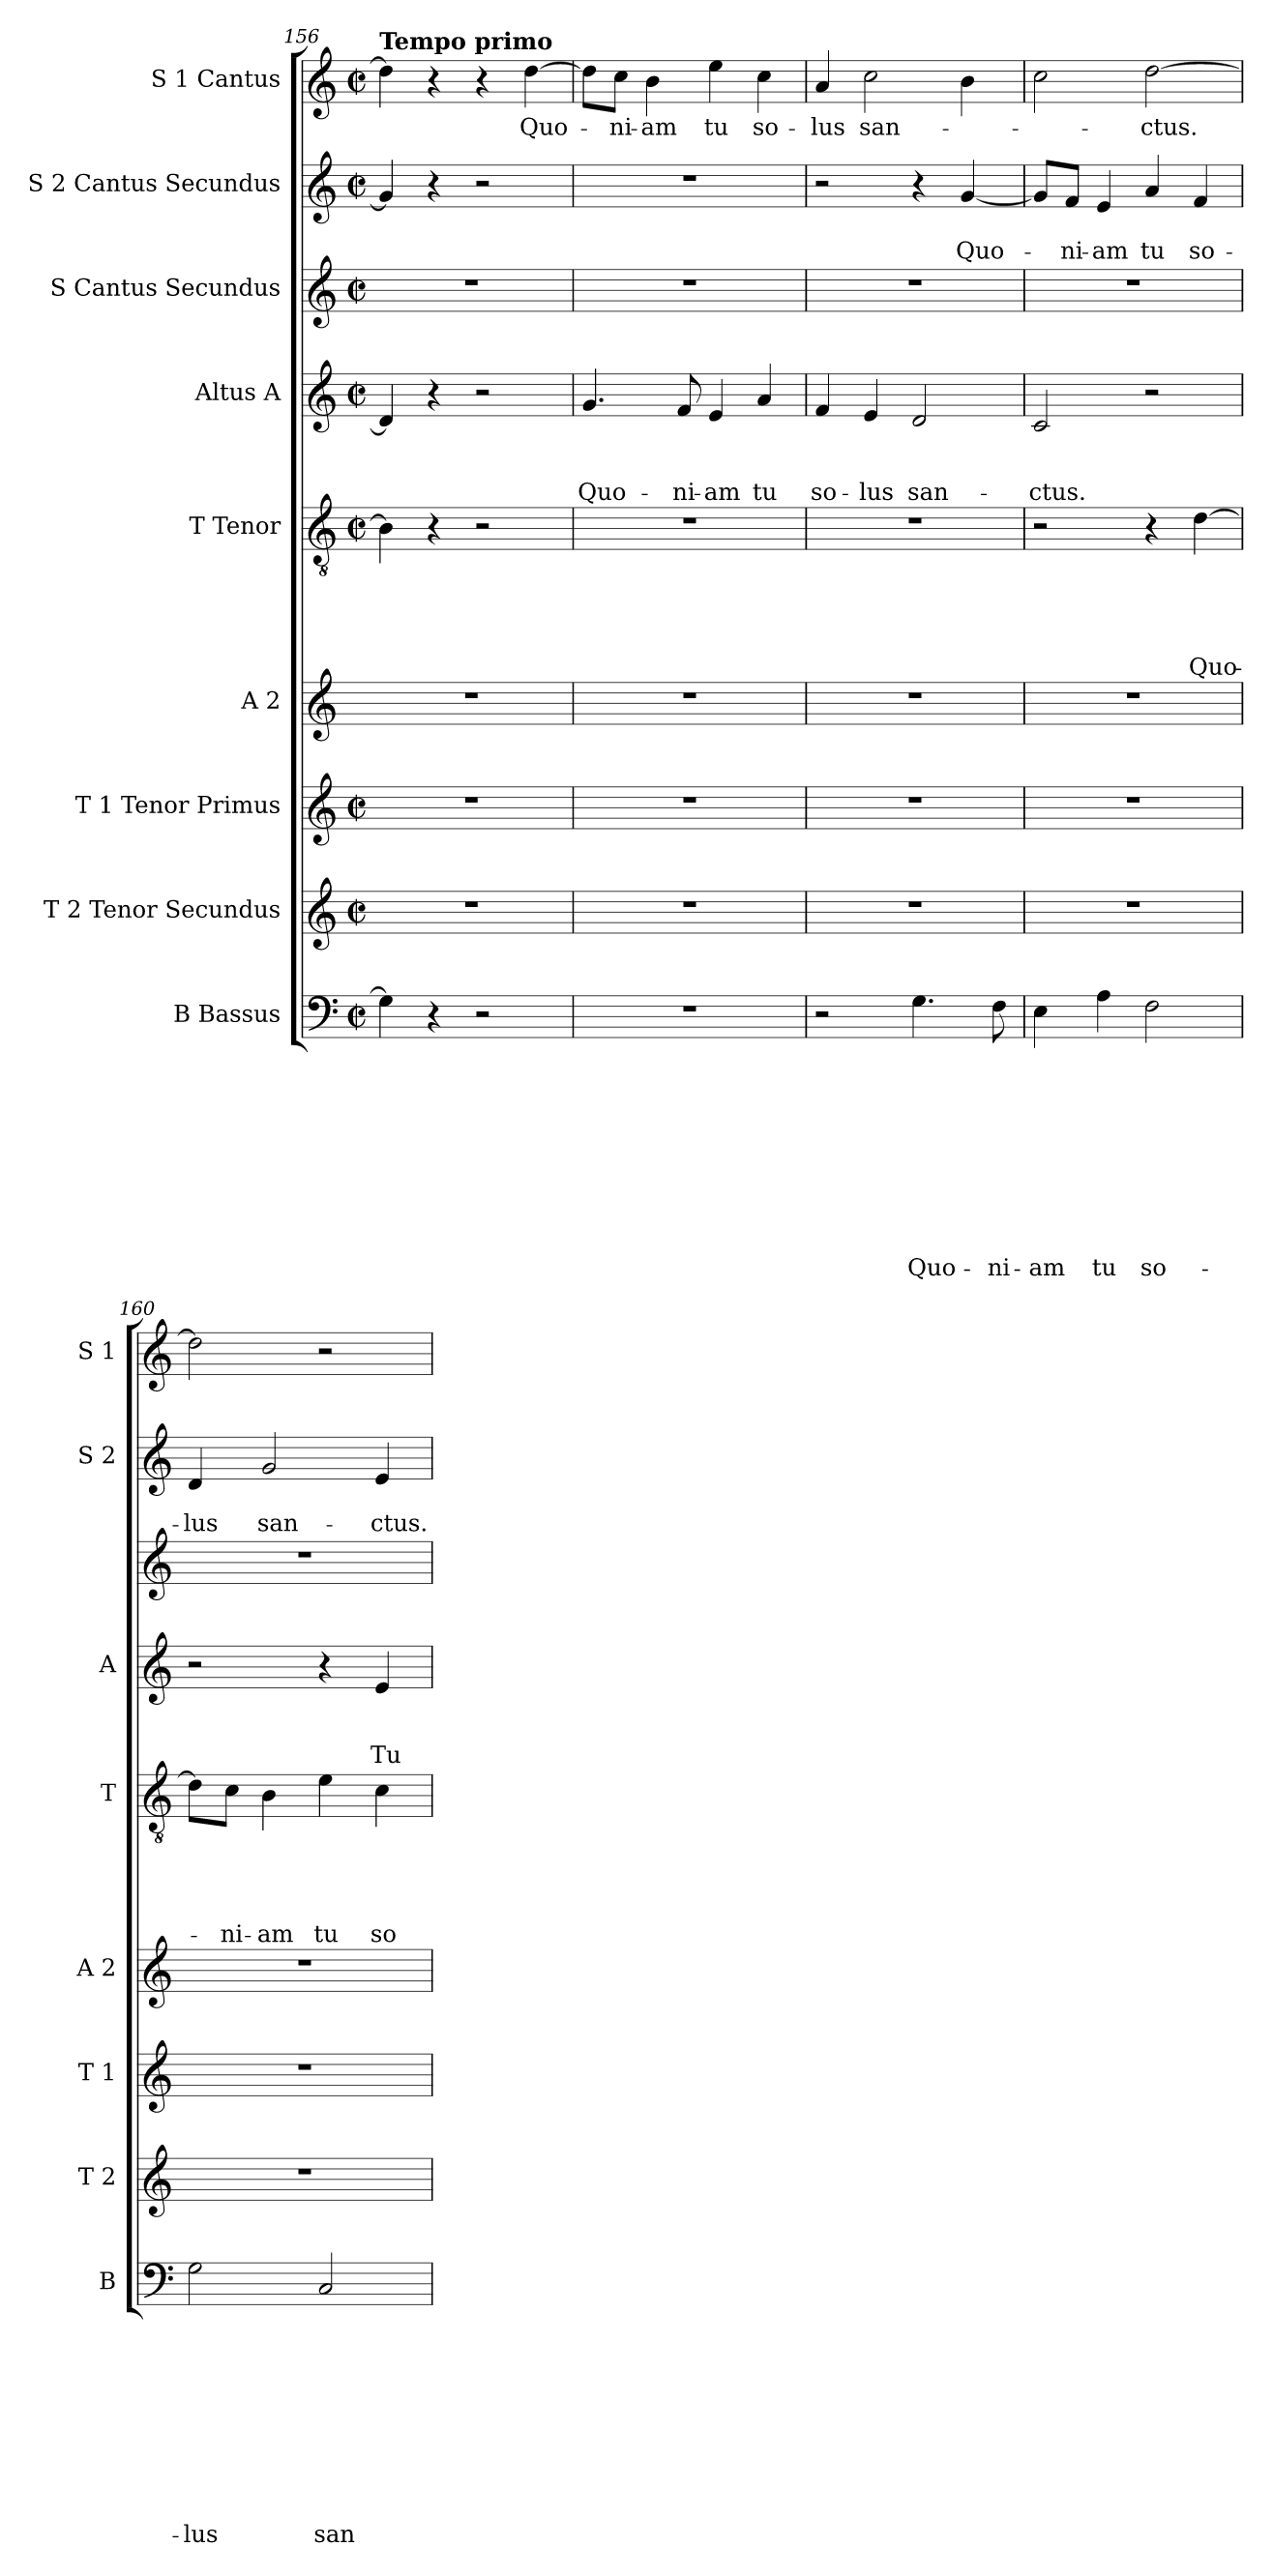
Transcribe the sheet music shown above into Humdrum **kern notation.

**kern	**text	**text	**text	**text	**text	**text	**text	**text	**text	**text	**kern	**kern	**kern	**kern	**text	**text	**text	**text	**text	**kern	**text	**text	**text	**kern	**kern	**text	**text	**kern	**text
*part9	*part9	*part9	*part9	*part9	*part9	*part9	*part9	*part9	*part9	*part9	*part8	*part7	*part6	*part5	*part5	*part5	*part5	*part5	*part5	*part4	*part4	*part4	*part4	*part3	*part2	*part2	*part2	*part1	*part1
*staff9	*staff9	*staff9	*staff9	*staff9	*staff9	*staff9	*staff9	*staff9	*staff9	*staff9	*staff8	*staff7	*staff6	*staff5	*staff5	*staff5	*staff5	*staff5	*staff5	*staff4	*staff4	*staff4	*staff4	*staff3	*staff2	*staff2	*staff2	*staff1	*staff1
*I"B Bassus	*	*	*	*	*	*	*	*	*	*	*I"T 2 Tenor Secundus	*I"T 1 Tenor Primus	*I"A 2	*I"T Tenor	*	*	*	*	*	*I"Altus A	*	*	*	*I"S Cantus Secundus	*I"S 2 Cantus Secundus	*	*	*I"S 1 Cantus	*
*I'B	*	*	*	*	*	*	*	*	*	*	*I'T 2	*I'T 1	*I'A 2	*I'T	*	*	*	*	*	*I'A	*	*	*	*	*I'S 2	*	*	*I'S 1	*
*clefF4	*	*	*	*	*	*	*	*	*	*	*clefG2	*clefG2	*clefG2	*clefGv2	*	*	*	*	*	*clefG2	*	*	*	*clefG2	*clefG2	*	*	*clefG2	*
*k[]	*	*	*	*	*	*	*	*	*	*	*k[]	*k[]	*k[]	*k[]	*	*	*	*	*	*k[]	*	*	*	*k[]	*k[]	*	*	*k[]	*
*C:	*	*	*	*	*	*	*	*	*	*	*C:	*C:	*C:	*C:	*	*	*	*	*	*C:	*	*	*	*C:	*C:	*	*	*C:	*
*M2/2	*	*	*	*	*	*	*	*	*	*	*M2/2	*M2/2	*	*M2/2	*	*	*	*	*	*M2/2	*	*	*	*M2/2	*M2/2	*	*	*M2/2	*
*met(c|)	*	*	*	*	*	*	*	*	*	*	*met(c|)	*met(c|)	*	*met(c|)	*	*	*	*	*	*met(c|)	*	*	*	*met(c|)	*met(c|)	*	*	*met(c|)	*
=156	=156	=156	=156	=156	=156	=156	=156	=156	=156	=156	=156	=156	=156	=156	=156	=156	=156	=156	=156	=156	=156	=156	=156	=156	=156	=156	=156	=156	=156
!	!	!	!	!	!	!	!	!	!	!	!	!	!	!	!	!	!	!	!	!	!	!	!	!	!	!	!	!LO:TX:a:B:t=Tempo primo	!
4G\]	.	.	.	.	.	.	.	.	.	.	1r	1r	1r	4B\]	.	.	.	.	.	4d/]	.	.	.	1r	4g/]	.	.	4dd\]	.
4r	.	.	.	.	.	.	.	.	.	.	.	.	.	4r	.	.	.	.	.	4r	.	.	.	.	4r	.	.	4r	.
2r	.	.	.	.	.	.	.	.	.	.	.	.	.	2r	.	.	.	.	.	2r	.	.	.	.	2r	.	.	4r	.
!	!	!	!	!	!	!	!	!	!	!	!	!	!	!	!	!	!	!	!	!	!	!	!	!	!	!	!	!	!LO:LY:b
.	.	.	.	.	.	.	.	.	.	.	.	.	.	.	.	.	.	.	.	.	.	.	.	.	.	.	.	[>4dd\	Quo-
=157	=157	=157	=157	=157	=157	=157	=157	=157	=157	=157	=157	=157	=157	=157	=157	=157	=157	=157	=157	=157	=157	=157	=157	=157	=157	=157	=157	=157	=157
!	!	!	!	!	!	!	!	!	!	!	!	!	!	!	!	!	!	!	!	!	!	!	!LO:LY:b	!	!	!	!	!	!
1r	.	.	.	.	.	.	.	.	.	.	1r	1r	1r	1r	.	.	.	.	.	4.g/	.	.	Quo-	1r	1r	.	.	8dd\L]	.
!	!	!	!	!	!	!	!	!	!	!	!	!	!	!	!	!	!	!	!	!	!	!	!	!	!	!	!	!	!LO:LY:b
.	.	.	.	.	.	.	.	.	.	.	.	.	.	.	.	.	.	.	.	.	.	.	.	.	.	.	.	8cc\J	-ni-
!	!	!	!	!	!	!	!	!	!	!	!	!	!	!	!	!	!	!	!	!	!	!	!	!	!	!	!	!	!LO:LY:b:rj
.	.	.	.	.	.	.	.	.	.	.	.	.	.	.	.	.	.	.	.	.	.	.	.	.	.	.	.	4b\	-am
!	!	!	!	!	!	!	!	!	!	!	!	!	!	!	!	!	!	!	!	!	!	!	!LO:LY:b	!	!	!	!	!	!
.	.	.	.	.	.	.	.	.	.	.	.	.	.	.	.	.	.	.	.	8f/	.	.	-ni-	.	.	.	.	.	.
!	!	!	!	!	!	!	!	!	!	!	!	!	!	!	!	!	!	!	!	!	!	!	!LO:LY:b	!	!	!	!	!	!LO:LY:b
.	.	.	.	.	.	.	.	.	.	.	.	.	.	.	.	.	.	.	.	4e/	.	.	-am	.	.	.	.	4ee\	tu
!	!	!	!	!	!	!	!	!	!	!	!	!	!	!	!	!	!	!	!	!	!	!	!LO:LY:b	!	!	!	!	!	!LO:LY:b
.	.	.	.	.	.	.	.	.	.	.	.	.	.	.	.	.	.	.	.	4a/	.	.	tu	.	.	.	.	4cc\	so-
=158	=158	=158	=158	=158	=158	=158	=158	=158	=158	=158	=158	=158	=158	=158	=158	=158	=158	=158	=158	=158	=158	=158	=158	=158	=158	=158	=158	=158	=158
!	!	!	!	!	!	!	!	!	!	!	!	!	!	!	!	!	!	!	!	!	!	!	!LO:LY:b	!	!	!	!	!	!LO:LY:b
2r	.	.	.	.	.	.	.	.	.	.	1r	1r	1r	1r	.	.	.	.	.	4f/	.	.	so-	1r	2r	.	.	4a/	-lus
!	!	!	!	!	!	!	!	!	!	!	!	!	!	!	!	!	!	!	!	!	!	!	!LO:LY:b	!	!	!	!	!	!LO:LY:b
.	.	.	.	.	.	.	.	.	.	.	.	.	.	.	.	.	.	.	.	4e/	.	.	-lus	.	.	.	.	2cc\	san-
!	!	!	!	!	!	!	!	!	!	!LO:LY:b	!	!	!	!	!	!	!	!	!	!	!	!	!LO:LY:b	!	!	!	!	!	!
4.G\	.	.	.	.	.	.	.	.	.	Quo-	.	.	.	.	.	.	.	.	.	2d/	.	.	san-	.	4r	.	.	.	.
!	!	!	!	!	!	!	!	!	!	!	!	!	!	!	!	!	!	!	!	!	!	!	!	!	!	!	!LO:LY:b	!	!
.	.	.	.	.	.	.	.	.	.	.	.	.	.	.	.	.	.	.	.	.	.	.	.	.	[<4g/	.	Quo-	4b\	.
!	!	!	!	!	!	!	!	!	!	!LO:LY:b	!	!	!	!	!	!	!	!	!	!	!	!	!	!	!	!	!	!	!
8F\	.	.	.	.	.	.	.	.	.	-ni-	.	.	.	.	.	.	.	.	.	.	.	.	.	.	.	.	.	.	.
=159	=159	=159	=159	=159	=159	=159	=159	=159	=159	=159	=159	=159	=159	=159	=159	=159	=159	=159	=159	=159	=159	=159	=159	=159	=159	=159	=159	=159	=159
!	!	!	!	!	!	!	!	!	!	!LO:LY:b	!	!	!	!	!	!	!	!	!	!	!	!	!LO:LY:b	!	!	!	!	!	!
4E\	.	.	.	.	.	.	.	.	.	-am	1r	1r	1r	2r	.	.	.	.	.	2c/	.	.	-ctus.	1r	8g/L]	.	.	2cc\	.
!	!	!	!	!	!	!	!	!	!	!	!	!	!	!	!	!	!	!	!	!	!	!	!	!	!	!	!LO:LY:b	!	!
.	.	.	.	.	.	.	.	.	.	.	.	.	.	.	.	.	.	.	.	.	.	.	.	.	8f/J	.	-ni-	.	.
!	!	!	!	!	!	!	!	!	!	!LO:LY:b	!	!	!	!	!	!	!	!	!	!	!	!	!	!	!	!	!LO:LY:b:rj	!	!
4A\	.	.	.	.	.	.	.	.	.	tu	.	.	.	.	.	.	.	.	.	.	.	.	.	.	4e/	.	-am	.	.
!	!	!	!	!	!	!	!	!	!	!LO:LY:b	!	!	!	!	!	!	!	!	!	!	!	!	!	!	!	!	!LO:LY:b	!	!LO:LY:b
2F\	.	.	.	.	.	.	.	.	.	so-	.	.	.	4r	.	.	.	.	.	2r	.	.	.	.	4a/	.	tu	[>2dd\	-ctus.
!	!	!	!	!	!	!	!	!	!	!	!	!	!	!	!	!	!	!	!LO:LY:b	!	!	!	!	!	!	!	!LO:LY:b	!	!
.	.	.	.	.	.	.	.	.	.	.	.	.	.	[>4d\	.	.	.	.	Quo-	.	.	.	.	.	4f/	.	so-	.	.
=160	=160	=160	=160	=160	=160	=160	=160	=160	=160	=160	=160	=160	=160	=160	=160	=160	=160	=160	=160	=160	=160	=160	=160	=160	=160	=160	=160	=160	=160
!	!	!	!	!	!	!	!	!	!	!LO:LY:b	!	!	!	!	!	!	!	!	!	!	!	!	!	!	!	!	!LO:LY:b	!	!
2G\	.	.	.	.	.	.	.	.	.	-lus	1r	1r	1r	8d\L]	.	.	.	.	.	2r	.	.	.	1r	4d/	.	-lus	2dd\]	.
!	!	!	!	!	!	!	!	!	!	!	!	!	!	!	!	!	!	!	!LO:LY:b	!	!	!	!	!	!	!	!	!	!
.	.	.	.	.	.	.	.	.	.	.	.	.	.	8c\J	.	.	.	.	-ni-	.	.	.	.	.	.	.	.	.	.
!	!	!	!	!	!	!	!	!	!	!	!	!	!	!	!	!	!	!	!LO:LY:b:rj	!	!	!	!	!	!	!	!LO:LY:b	!	!
.	.	.	.	.	.	.	.	.	.	.	.	.	.	4B\	.	.	.	.	-am	.	.	.	.	.	2g/	.	san-	.	.
!	!	!	!	!	!	!	!	!	!	!LO:LY:b	!	!	!	!	!	!	!	!	!LO:LY:b	!	!	!	!	!	!	!	!	!	!
2C/	.	.	.	.	.	.	.	.	.	san-	.	.	.	4e\	.	.	.	.	tu	4r	.	.	.	.	.	.	.	2r	.
!	!	!	!	!	!	!	!	!	!	!	!	!	!	!	!	!	!	!	!LO:LY:b	!	!	!	!LO:LY:b	!	!	!	!LO:LY:b	!	!
.	.	.	.	.	.	.	.	.	.	.	.	.	.	4c\	.	.	.	.	so-	4e/	.	.	Tu	.	4e/	.	-ctus.	.	.
=	=	=	=	=	=	=	=	=	=	=	=	=	=	=	=	=	=	=	=	=	=	=	=	=	=	=	=	=	=
*-	*-	*-	*-	*-	*-	*-	*-	*-	*-	*-	*-	*-	*-	*-	*-	*-	*-	*-	*-	*-	*-	*-	*-	*-	*-	*-	*-	*-	*-
